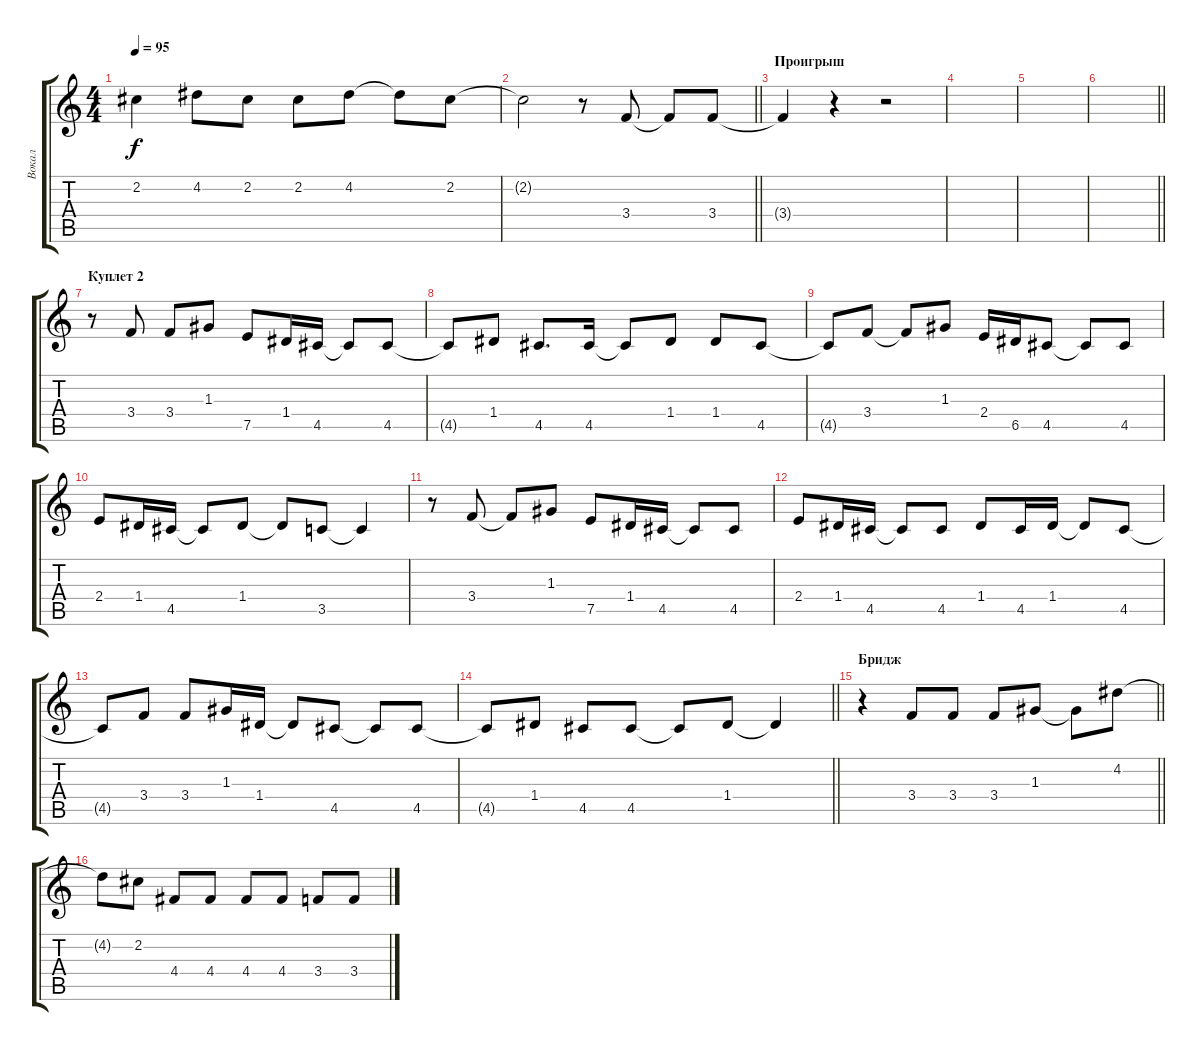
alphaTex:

\track ("Вокал" "Вокал") {instrument acousticguitarsteel}
\staff {score tabs}
\tuning (E4 B3 G3 D3 A2 E2) {hide}
\ts (4 4)
\tempo 95
\clef g2
\ks c
2.2{t}.4{dy f} 4.2.8 2.2.8 2.2.8 4.2.8 4.2{t}.8 2.2.8 |
\barLineRight lightlight
2.2{t}.2 r.8 3.4.8 3.4{t}.8 3.4.8 |
\section ("" "Проигрыш")
3.4{t}.4 r.4 r.2 |
|
|
\barLineRight lightlight
|
\section ("" "Куплет 2")
r.8 3.4.8 3.4.8 1.3.8 7.5.8 1.4.16 4.5.16 4.5{t}.8 4.5.8 |
4.5{t}.8 1.4.8 4.5.8{d} 4.5.16 4.5{t}.8 1.4.8 1.4.8 4.5.8 |
4.5{t}.8 3.4.8 3.4{t}.8 1.3.8 2.4.16 6.5.16 4.5.8 4.5{t}.8 4.5.8 |
2.4.8 1.4.16 4.5.16 4.5{t}.8 1.4.8 1.4{t}.8 3.5.8 3.5{t}.4 |
r.8 3.4.8 3.4{t}.8 1.3.8 7.5.8 1.4.16 4.5.16 4.5{t}.8 4.5.8 |
2.4.8 1.4.16 4.5.16 4.5{t}.8 4.5.8 1.4.8 4.5.16 1.4.16 1.4{t}.8 4.5.8 |
4.5{t}.8 3.4.8 3.4.8 1.3.16 1.4.16 1.4{t}.8 4.5.8 4.5{t}.8 4.5.8 |
\barLineRight lightlight
4.5{t}.8 1.4.8 4.5.8 4.5.8 4.5{t}.8 1.4.8 1.4{t}.4 |
\section ("" "Бридж")
\barLineRight lightlight
r.4 3.4.8 3.4.8 3.4.8 1.3.8 1.3{t}.8 4.2.8 |
4.2{t}.8 2.2.8 4.4.8 4.4.8 4.4.8 4.4.8 3.4.8 3.4.8
